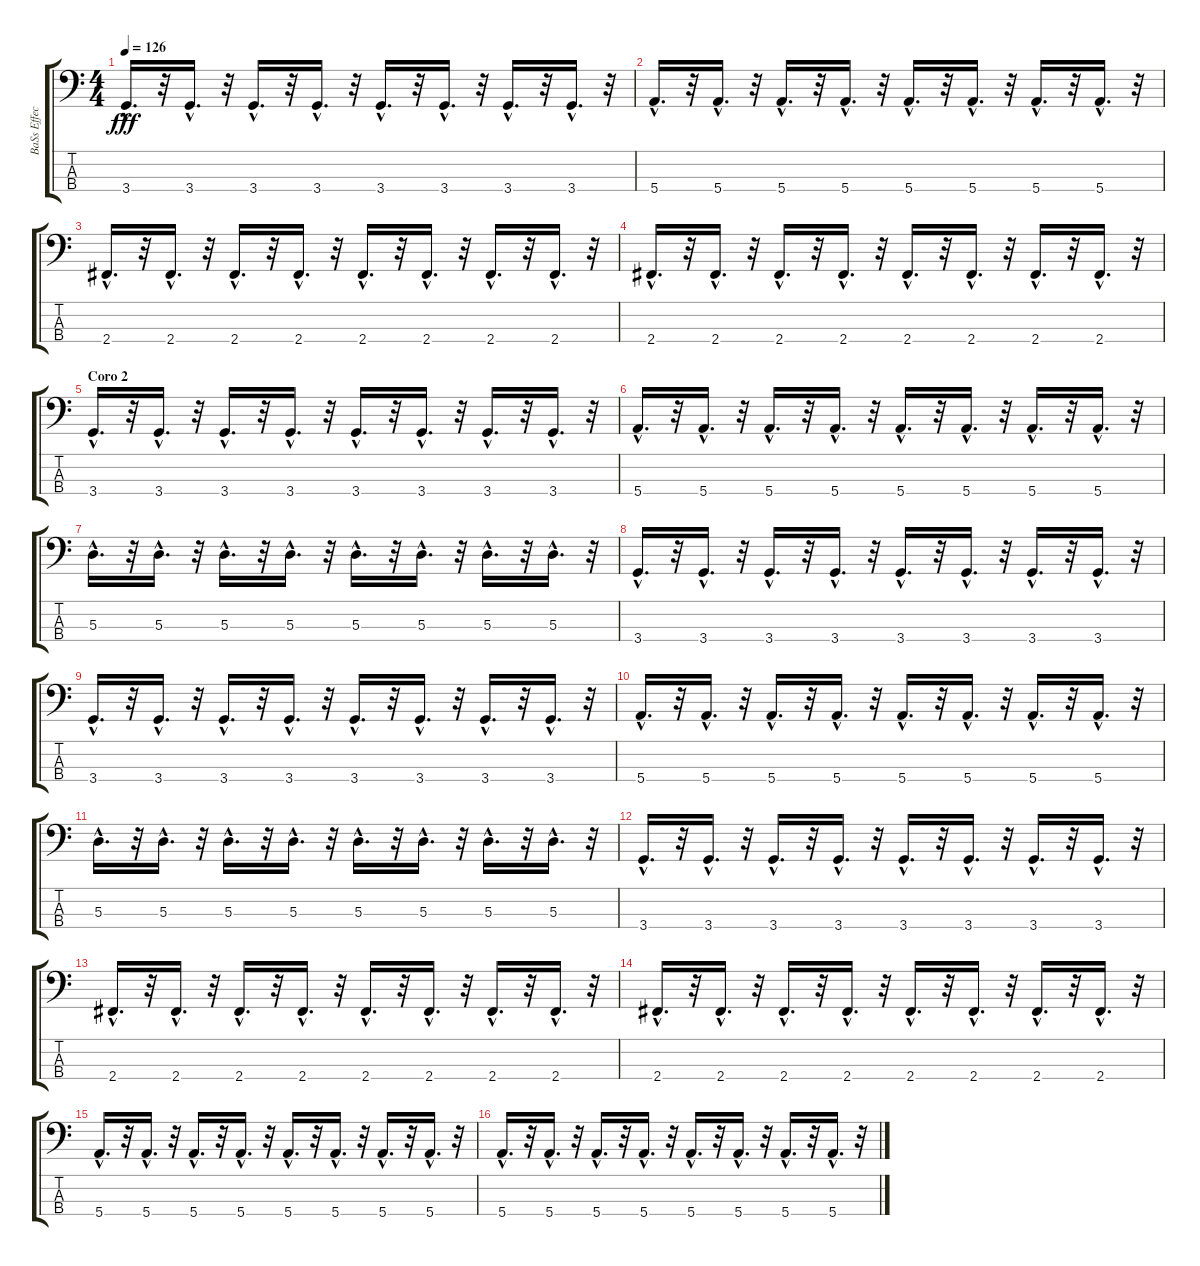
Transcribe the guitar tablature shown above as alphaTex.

\track ("BaSs EffecT" "BaSs Effec") {instrument synthbass1}
\staff {score tabs}
\tuning (G2 D2 A1 E1) {hide}
\ts (4 4)
\tempo 126
\clef f4
\ks c
3.4{hac}.16{d dy fff} r.32 3.4{hac}.16{d} r.32 3.4{hac}.16{d} r.32 3.4{hac}.16{d} r.32 3.4{hac}.16{d} r.32 3.4{hac}.16{d} r.32 3.4{hac}.16{d} r.32 3.4{hac}.16{d} r.32 |
5.4{hac}.16{d} r.32 5.4{hac}.16{d} r.32 5.4{hac}.16{d} r.32 5.4{hac}.16{d} r.32 5.4{hac}.16{d} r.32 5.4{hac}.16{d} r.32 5.4{hac}.16{d} r.32 5.4{hac}.16{d} r.32 |
2.4{hac}.16{d} r.32 2.4{hac}.16{d} r.32 2.4{hac}.16{d} r.32 2.4{hac}.16{d} r.32 2.4{hac}.16{d} r.32 2.4{hac}.16{d} r.32 2.4{hac}.16{d} r.32 2.4{hac}.16{d} r.32 |
2.4{hac}.16{d} r.32 2.4{hac}.16{d} r.32 2.4{hac}.16{d} r.32 2.4{hac}.16{d} r.32 2.4{hac}.16{d} r.32 2.4{hac}.16{d} r.32 2.4{hac}.16{d} r.32 2.4{hac}.16{d} r.32 |
\section ("" "Coro 2")
3.4{hac}.16{d} r.32 3.4{hac}.16{d} r.32 3.4{hac}.16{d} r.32 3.4{hac}.16{d} r.32 3.4{hac}.16{d} r.32 3.4{hac}.16{d} r.32 3.4{hac}.16{d} r.32 3.4{hac}.16{d} r.32 |
5.4{hac}.16{d} r.32 5.4{hac}.16{d} r.32 5.4{hac}.16{d} r.32 5.4{hac}.16{d} r.32 5.4{hac}.16{d} r.32 5.4{hac}.16{d} r.32 5.4{hac}.16{d} r.32 5.4{hac}.16{d} r.32 |
5.3{hac}.16{d} r.32 5.3{hac}.16{d} r.32 5.3{hac}.16{d} r.32 5.3{hac}.16{d} r.32 5.3{hac}.16{d} r.32 5.3{hac}.16{d} r.32 5.3{hac}.16{d} r.32 5.3{hac}.16{d} r.32 |
3.4{hac}.16{d} r.32 3.4{hac}.16{d} r.32 3.4{hac}.16{d} r.32 3.4{hac}.16{d} r.32 3.4{hac}.16{d} r.32 3.4{hac}.16{d} r.32 3.4{hac}.16{d} r.32 3.4{hac}.16{d} r.32 |
3.4{hac}.16{d} r.32 3.4{hac}.16{d} r.32 3.4{hac}.16{d} r.32 3.4{hac}.16{d} r.32 3.4{hac}.16{d} r.32 3.4{hac}.16{d} r.32 3.4{hac}.16{d} r.32 3.4{hac}.16{d} r.32 |
5.4{hac}.16{d} r.32 5.4{hac}.16{d} r.32 5.4{hac}.16{d} r.32 5.4{hac}.16{d} r.32 5.4{hac}.16{d} r.32 5.4{hac}.16{d} r.32 5.4{hac}.16{d} r.32 5.4{hac}.16{d} r.32 |
5.3{hac}.16{d} r.32 5.3{hac}.16{d} r.32 5.3{hac}.16{d} r.32 5.3{hac}.16{d} r.32 5.3{hac}.16{d} r.32 5.3{hac}.16{d} r.32 5.3{hac}.16{d} r.32 5.3{hac}.16{d} r.32 |
3.4{hac}.16{d} r.32 3.4{hac}.16{d} r.32 3.4{hac}.16{d} r.32 3.4{hac}.16{d} r.32 3.4{hac}.16{d} r.32 3.4{hac}.16{d} r.32 3.4{hac}.16{d} r.32 3.4{hac}.16{d} r.32 |
2.4{hac}.16{d} r.32 2.4{hac}.16{d} r.32 2.4{hac}.16{d} r.32 2.4{hac}.16{d} r.32 2.4{hac}.16{d} r.32 2.4{hac}.16{d} r.32 2.4{hac}.16{d} r.32 2.4{hac}.16{d} r.32 |
2.4{hac}.16{d} r.32 2.4{hac}.16{d} r.32 2.4{hac}.16{d} r.32 2.4{hac}.16{d} r.32 2.4{hac}.16{d} r.32 2.4{hac}.16{d} r.32 2.4{hac}.16{d} r.32 2.4{hac}.16{d} r.32 |
5.4{hac}.16{d} r.32 5.4{hac}.16{d} r.32 5.4{hac}.16{d} r.32 5.4{hac}.16{d} r.32 5.4{hac}.16{d} r.32 5.4{hac}.16{d} r.32 5.4{hac}.16{d} r.32 5.4{hac}.16{d} r.32 |
5.4{hac}.16{d} r.32 5.4{hac}.16{d} r.32 5.4{hac}.16{d} r.32 5.4{hac}.16{d} r.32 5.4{hac}.16{d} r.32 5.4{hac}.16{d} r.32 5.4{hac}.16{d} r.32 5.4{hac}.16{d} r.32
